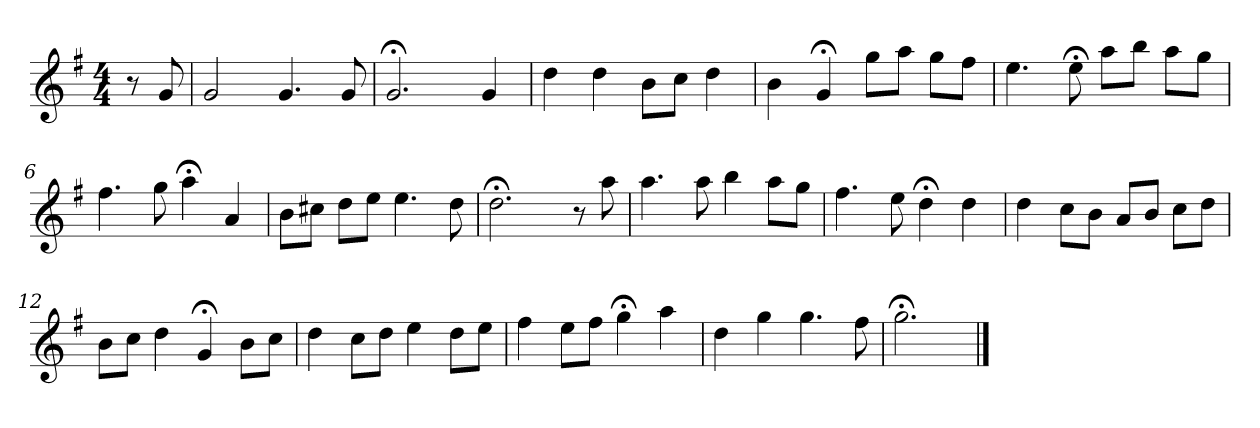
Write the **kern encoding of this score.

**kern
*part1
*staff1
*k[f#]
*G:
*M4/4
*MM120
=
8r
8g
=1
2g
4.g
8g
=2
2.g;<
4g
=3
4dd
4dd
8bL
8ccJ
4dd
=4
4b
4g;<
8ggL
8aaJ
8ggL
8ff#J
=5
4.ee
8ee;<
8aaL
8bbJ
8aaL
8ggJ
=6
4.ff#
8gg
4aa;<
4a
=7
8bL
8cc#XJ
8ddL
8eeJ
4.ee
8dd
=8
2.dd;<
8r
8aa
=9
4.aa
8aa
4bb
8aaL
8ggJ
=10
4.ff#
8ee
4dd;<
4dd
=11
4dd
8ccL
8bJ
8aL
8bJ
8ccL
8ddJ
=12
8bL
8ccJ
4dd
4g;<
8bL
8ccJ
=13
4dd
8ccL
8ddJ
4ee
8ddL
8eeJ
=14
4ff#
8eeL
8ff#J
4gg;<
4aa
=15
4dd
4gg
4.gg
8ff#
=16
2.gg;<
==
*-
